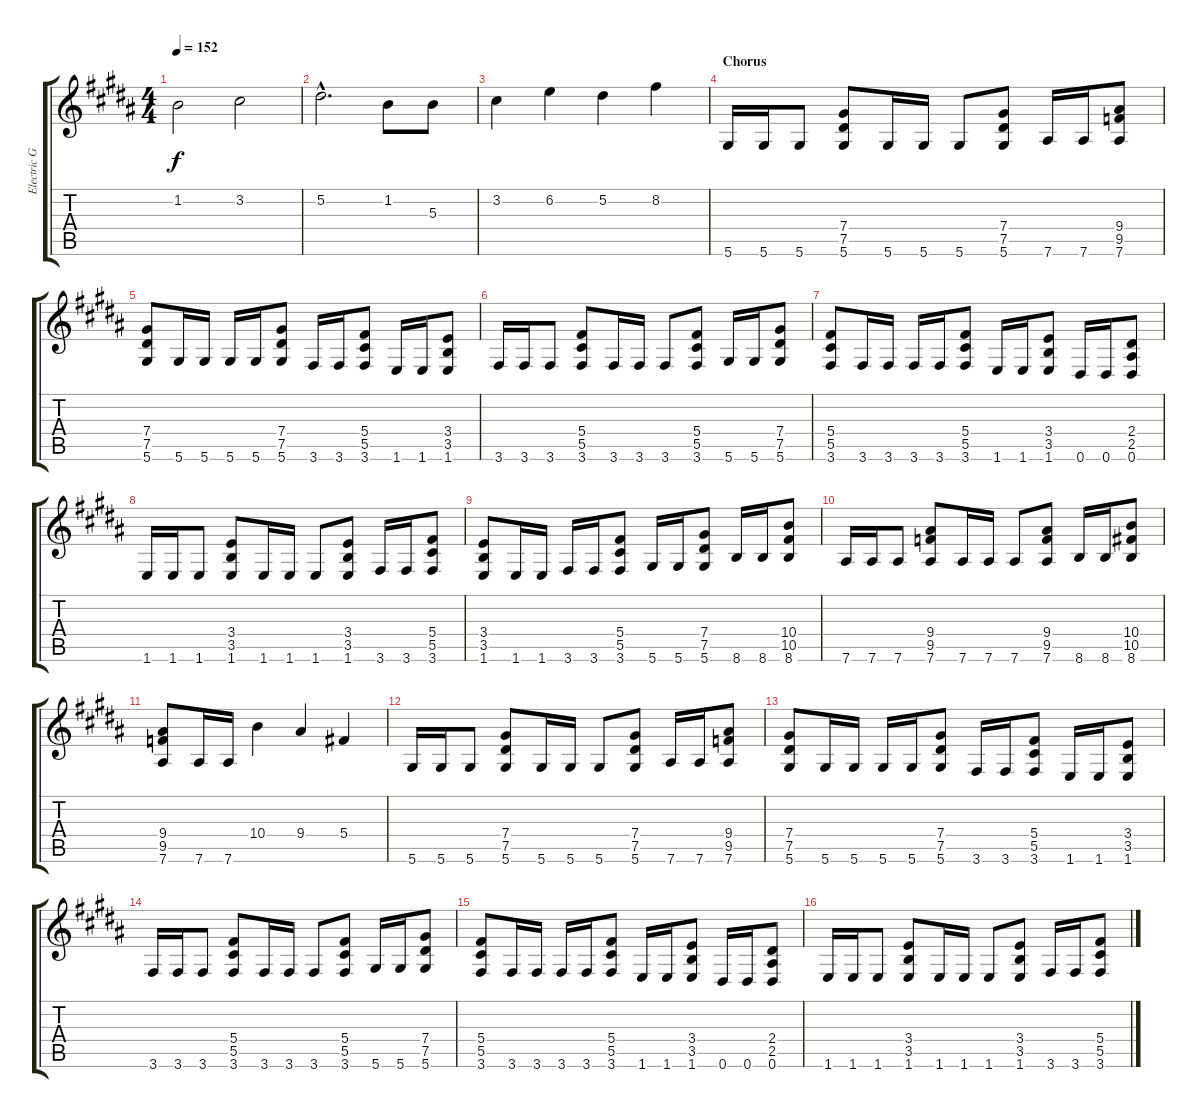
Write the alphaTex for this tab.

\track ("Electric Guitar II" "Electric G") {instrument distortionguitar}
\staff {score tabs}
\tuning (Eb4 Bb3 Gb3 Db3 Ab2 Eb2) {hide}
\ts (4 4)
\tempo 152
\clef g2
\ks b
1.2.2{dy f} 3.2.2 |
5.2{hac}.2{d} 1.2.8 5.3.8 |
3.2.4 6.2.4 5.2.4 8.2.4 |
\section ("" "Chorus")
5.6.16 5.6.16 5.6.8 (7.4 7.5 5.6).8 5.6.16 5.6.16 5.6.8 (7.4 7.5 5.6).8 7.6.16 7.6.16 (9.4 9.5 7.6).8 |
(7.4 7.5 5.6).8 5.6.16 5.6.16 5.6.16 5.6.16 (7.4 7.5 5.6).8 3.6.16 3.6.16 (5.4 5.5 3.6).8 1.6.16 1.6.16 (3.4 3.5 1.6).8 |
3.6.16 3.6.16 3.6.8 (5.4 5.5 3.6).8 3.6.16 3.6.16 3.6.8 (5.4 5.5 3.6).8 5.6.16 5.6.16 (7.4 7.5 5.6).8 |
(5.4 5.5 3.6).8 3.6.16 3.6.16 3.6.16 3.6.16 (5.4 5.5 3.6).8 1.6.16 1.6.16 (3.4 3.5 1.6).8 0.6.16 0.6.16 (2.4 2.5 0.6).8 |
1.6.16 1.6.16 1.6.8 (3.4 3.5 1.6).8 1.6.16 1.6.16 1.6.8 (3.4 3.5 1.6).8 3.6.16 3.6.16 (5.4 5.5 3.6).8 |
(3.4 3.5 1.6).8 1.6.16 1.6.16 3.6.16 3.6.16 (5.4 5.5 3.6).8 5.6.16 5.6.16 (7.4 7.5 5.6).8 8.6.16 8.6.16 (10.4 10.5 8.6).8 |
7.6.16 7.6.16 7.6.8 (9.4 9.5 7.6).8 7.6.16 7.6.16 7.6.8 (9.4 9.5 7.6).8 8.6.16 8.6.16 (10.4 10.5 8.6).8 |
(9.4 9.5 7.6).8 7.6.16 7.6.16 10.4.4 9.4.4 5.4.4 |
5.6.16 5.6.16 5.6.8 (7.4 7.5 5.6).8 5.6.16 5.6.16 5.6.8 (7.4 7.5 5.6).8 7.6.16 7.6.16 (9.4 9.5 7.6).8 |
(7.4 7.5 5.6).8 5.6.16 5.6.16 5.6.16 5.6.16 (7.4 7.5 5.6).8 3.6.16 3.6.16 (5.4 5.5 3.6).8 1.6.16 1.6.16 (3.4 3.5 1.6).8 |
3.6.16 3.6.16 3.6.8 (5.4 5.5 3.6).8 3.6.16 3.6.16 3.6.8 (5.4 5.5 3.6).8 5.6.16 5.6.16 (7.4 7.5 5.6).8 |
(5.4 5.5 3.6).8 3.6.16 3.6.16 3.6.16 3.6.16 (5.4 5.5 3.6).8 1.6.16 1.6.16 (3.4 3.5 1.6).8 0.6.16 0.6.16 (2.4 2.5 0.6).8 |
1.6.16 1.6.16 1.6.8 (3.4 3.5 1.6).8 1.6.16 1.6.16 1.6.8 (3.4 3.5 1.6).8 3.6.16 3.6.16 (5.4 5.5 3.6).8
